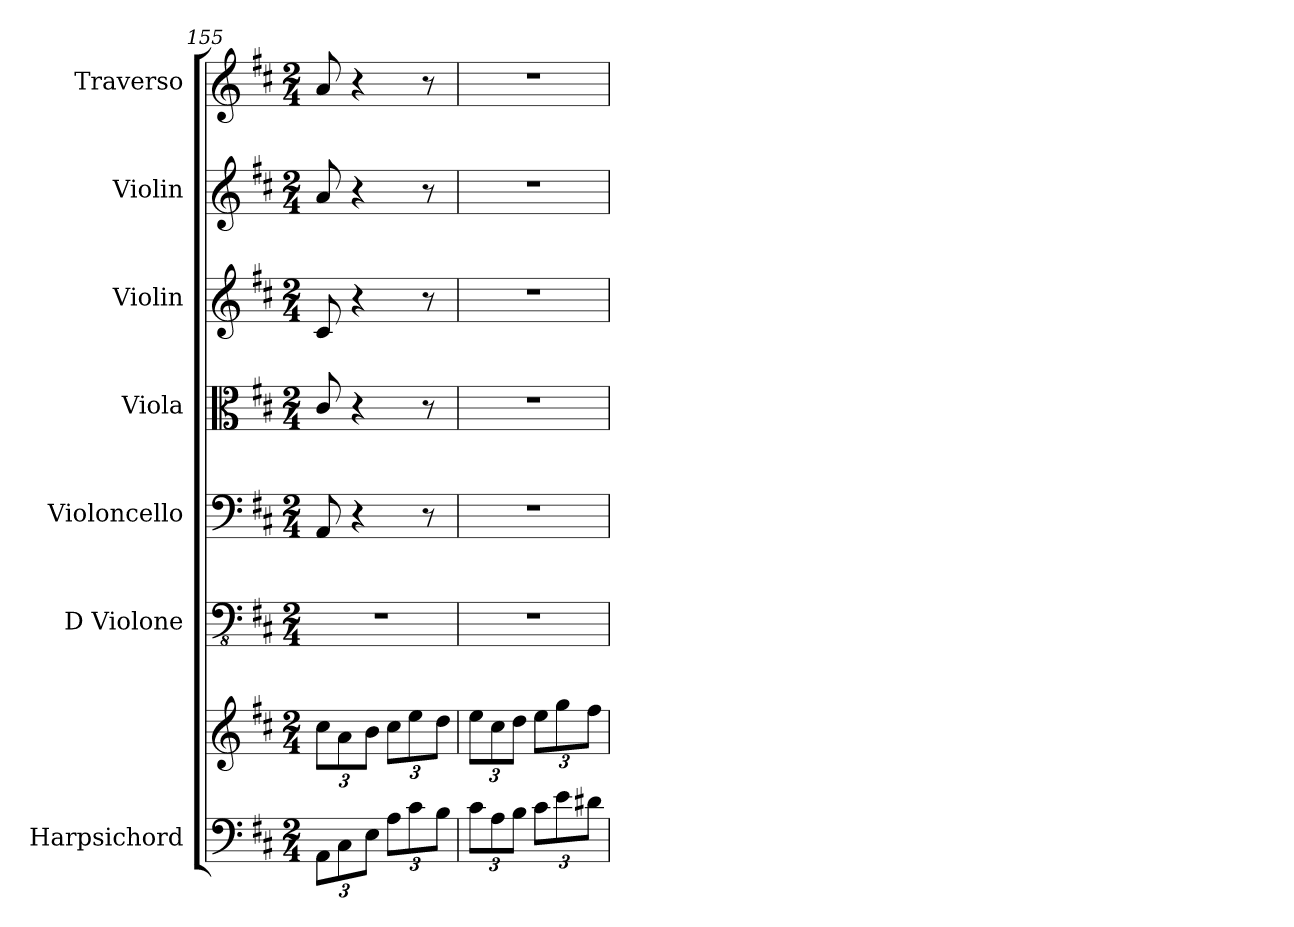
**kern	**kern	**kern	**kern	**kern	**kern	**kern	**kern
*part7	*part7	*part6	*part5	*part4	*part3	*part2	*part1
*staff8	*staff7	*staff6	*staff5	*staff4	*staff3	*staff2	*staff1
*I"Harpsichord	*	*I"D Violone	*I"Violoncello	*I"Viola	*I"Violin	*I"Violin	*I"Traverso
*I'Hch.	*	*I'D Vne.	*I'Vc.	*I'Vla.	*I'Vln.	*I'Vln.	*I'Trv.
*clefF4	*clefG2	*clefFv4	*clefF4	*clefC3	*clefG2	*clefG2	*clefG2
*	*	*ITrd7c12	*	*	*	*	*
*k[f#c#]	*k[f#c#]	*k[f#c#]	*k[f#c#]	*k[f#c#]	*k[f#c#]	*k[f#c#]	*k[f#c#]
*M2/4	*M2/4	*M2/4	*M2/4	*M2/4	*M2/4	*M2/4	*M2/4
*Xbrackettup	*Xbrackettup	*	*	*	*	*	*
=155	=155	=155	=155	=155	=155	=155	=155
12AA\L	12cc#\L	2r	8AA/	8c#/	8c#/	8a/	8a/
12C#\	12a\	.	.	.	.	.	.
.	.	.	4r	4r	4r	4r	4r
12E\J	12b\J	.	.	.	.	.	.
12A\L	12cc#\L	.	.	.	.	.	.
12c#\	12ee\	.	.	.	.	.	.
.	.	.	8r	8r	8r	8r	8r
12B\J	12dd\J	.	.	.	.	.	.
=156	=156	=156	=156	=156	=156	=156	=156
12c#\L	12ee\L	2r	2r	2r	2r	2r	2r
12A\	12cc#\	.	.	.	.	.	.
12B\J	12dd\J	.	.	.	.	.	.
12c#\L	12ee\L	.	.	.	.	.	.
12e\	12gg\	.	.	.	.	.	.
12d#X\J	12ff#\J	.	.	.	.	.	.
=	=	=	=	=	=	=	=
*-	*-	*-	*-	*-	*-	*-	*-
